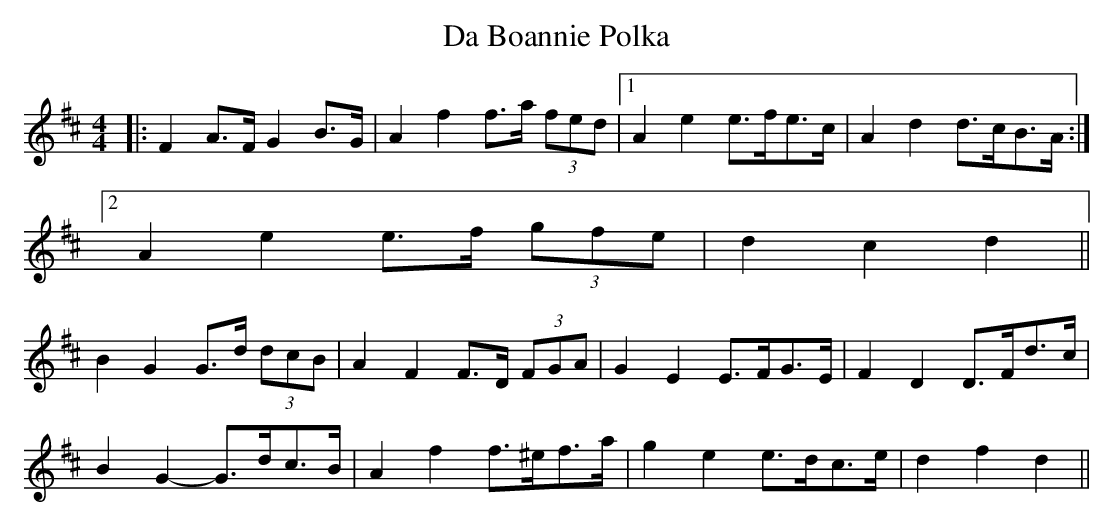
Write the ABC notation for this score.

X:1
T: Da Boannie Polka
M: 4/4
L: 1/8
K: Dmaj
|:F2 A>F G2 B>G|A2 f2 f>a (3fed|1 A2 e2 e>fe>c|A2 d2 d>cB>A:|
[2 A2 e2 e>f (3gfe|d2 c2 d2||
B2 G2 G>d (3dcB|A2 F2 F>D (3FGA|G2 E2 E>FG>E|F2 D2 D>Fd>c|
B2 G2- G>dc>B|A2 f2 f>^ef>a|g2 e2 e>dc>e|d2 f2 d2||
